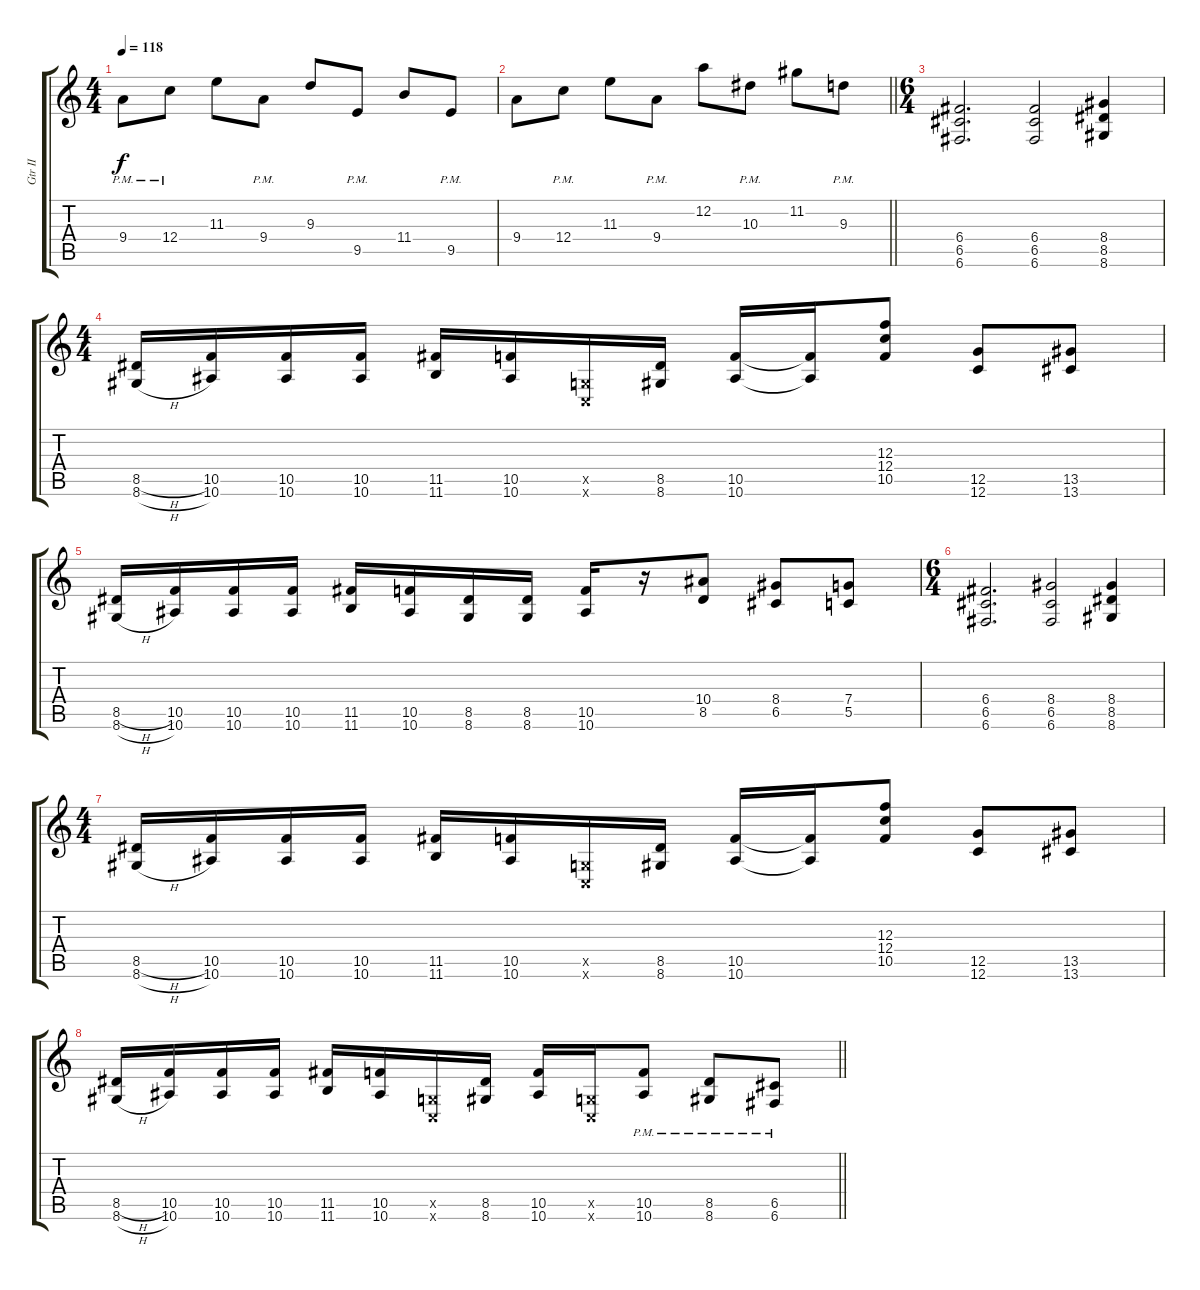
\track ("Gtr II" "Gtr II") {instrument overdrivenguitar}
\staff {score tabs}
\tuning (D4 A3 F3 C3 G2 C2) {hide}
\ts (4 4)
\tempo 118
\clef g2
\ks c
9.4{pm}.8{dy f} 12.4{pm}.8 11.3.8 9.4{pm}.8 9.3.8 9.5{pm}.8 11.4.8 9.5{pm}.8 |
\barLineRight lightlight
9.4.8 12.4{pm}.8 11.3.8 9.4{pm}.8 12.2.8 10.3{pm}.8 11.2.8 9.3{pm}.8 |
\ts (6 4)
(6.4 6.5 6.6).2{d} (6.4 6.5 6.6).2 (8.4 8.5 8.6).4 |
\ts (4 4)
(8.5{h} 8.6{h}).16 (10.5 10.6).16 (10.5 10.6).16 (10.5 10.6).16 (11.5 11.6).16 (10.5 10.6).16 (0.5{x} 0.6{x}).16 (8.5 8.6).16 (10.5 10.6).16 (10.5{t} 10.6{t}).16 (12.3 12.4 10.5).8 (12.5 12.6).8 (13.5 13.6).8 |
(8.5{h} 8.6{h}).16 (10.5 10.6).16 (10.5 10.6).16 (10.5 10.6).16 (11.5 11.6).16 (10.5 10.6).16 (8.5 8.6).16 (8.5 8.6).16 (10.5 10.6).16 r.16 (10.4 8.5).8 (8.4 6.5).8 (7.4 5.5).8 |
\ts (6 4)
(6.4 6.5 6.6).2{d} (8.4 6.5 6.6).2 (8.4 8.5 8.6).4 |
\ts (4 4)
(8.5{h} 8.6{h}).16 (10.5 10.6).16 (10.5 10.6).16 (10.5 10.6).16 (11.5 11.6).16 (10.5 10.6).16 (0.5{x} 0.6{x}).16 (8.5 8.6).16 (10.5 10.6).16 (10.5{t} 10.6{t}).16 (12.3 12.4 10.5).8 (12.5 12.6).8 (13.5 13.6).8 |
\barLineRight lightlight
(8.5{h} 8.6{h}).16 (10.5 10.6).16 (10.5 10.6).16 (10.5 10.6).16 (11.5 11.6).16 (10.5 10.6).16 (0.5{x} 0.6{x}).16 (8.5 8.6).16 (10.5 10.6).16 (0.5{x} 0.6{x}).16 (10.5{pm} 10.6{pm}).8 (8.5{pm} 8.6{pm}).8 (6.5{pm} 6.6{pm}).8
